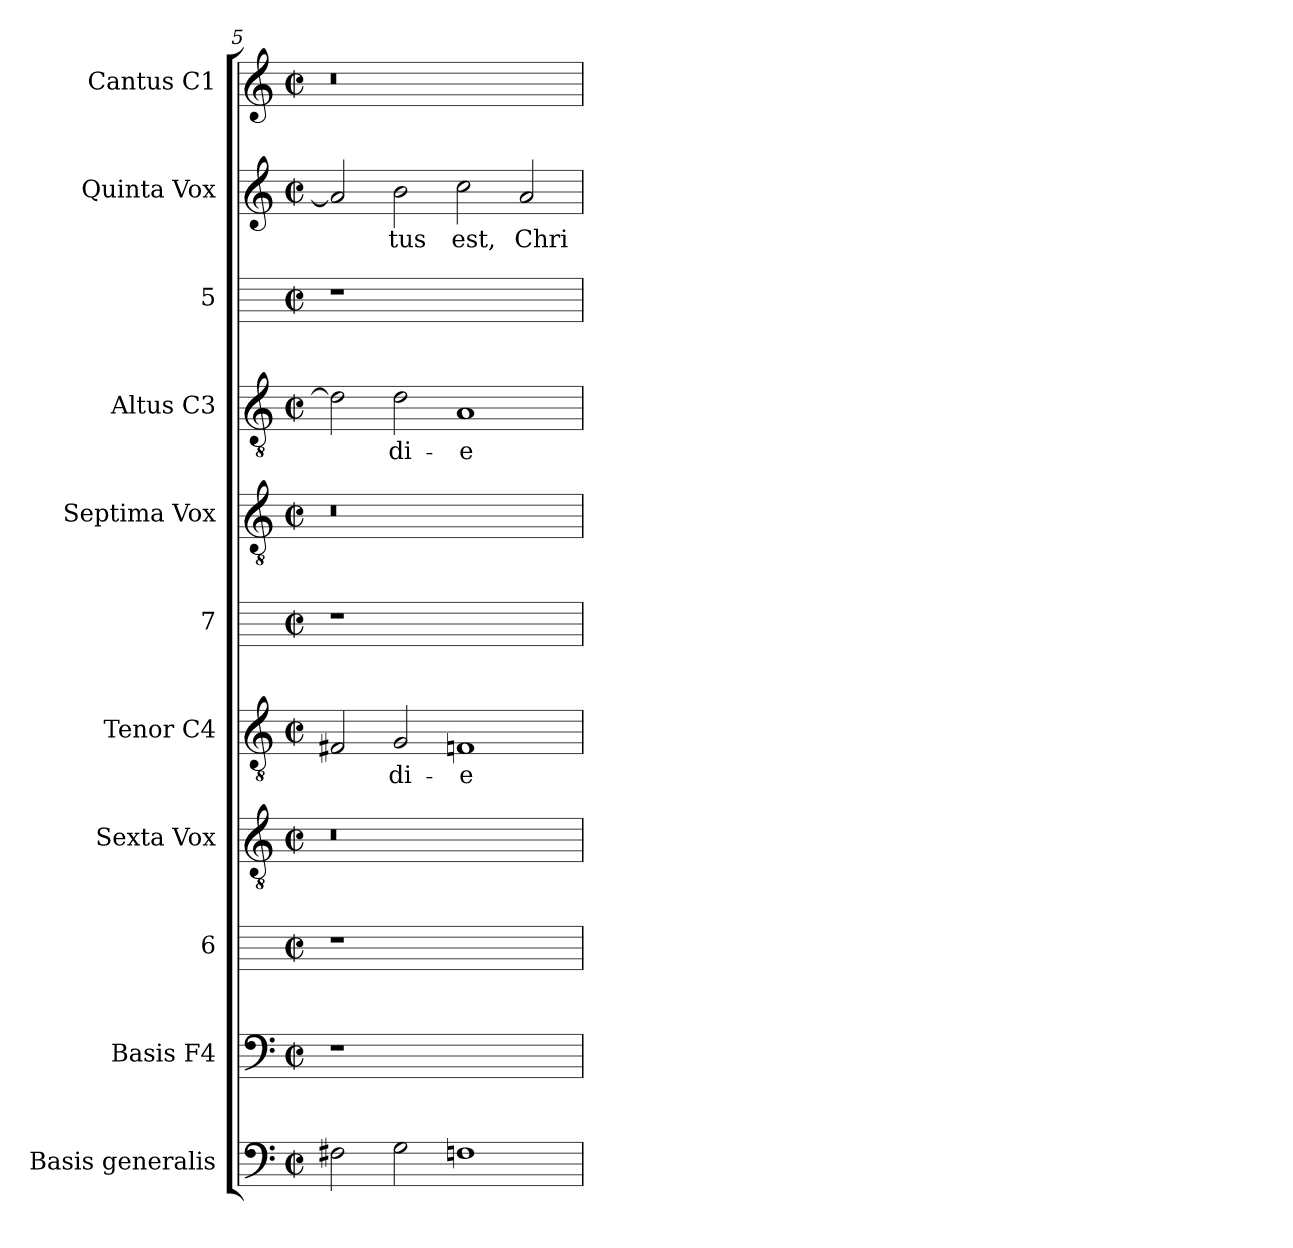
**kern	**text	**kern	**kern	**kern	**kern	**text	**kern	**kern	**kern	**text	**kern	**kern	**text	**kern
*part11	*part11	*part10	*part9	*part8	*part7	*part7	*part6	*part5	*part4	*part4	*part3	*part2	*part2	*part1
*staff11	*staff11	*staff10	*staff9	*staff8	*staff7	*staff7	*staff6	*staff5	*staff4	*staff4	*staff3	*staff2	*staff2	*staff1
*I"Basis  generalis	*	*I"Basis  F4	*I"6	*I"Sexta  Vox	*I"Tenor  C4	*	*I"7	*I"Septima  Vox	*I"Altus  C3	*	*I"5	*I"Quinta  Vox	*	*I"Cantus  C1
*	*	*I'B	*	*	*I'T	*	*	*	*I'A	*	*	*	*	*I'C
*clefF4	*	*clefF4	*	*clefGv2	*clefGv2	*	*	*clefGv2	*clefGv2	*	*	*clefG2	*	*clefG2
*k[]	*	*k[]	*k[]	*k[]	*k[]	*	*k[]	*k[]	*k[]	*	*k[]	*k[]	*	*k[]
*C:	*	*C:	*C:	*C:	*C:	*	*C:	*C:	*C:	*	*C:	*C:	*	*C:
*M2/2	*	*M2/2	*M2/2	*M2/2	*M2/2	*	*M2/2	*M2/2	*M2/2	*	*M2/2	*M2/2	*	*M2/2
*met(c|)	*	*met(c|)	*met(c|)	*met(c|)	*met(c|)	*	*met(c|)	*met(c|)	*met(c|)	*	*met(c|)	*met(c|)	*	*met(c|)
=5	=5	=5	=5	=5	=5	=5	=5	=5	=5	=5	=5	=5	=5	=5
!	!LO:LY:a:cj	!	!	!	!	!LO:LY:b:cj	!	!	!	!LO:LY:b:cj	!	!	!LO:LY:b:cj	!
2F#X\	.	1r	1r	0r	2F#X/	--	1r	0r	2d\]	--	1r	2a/]	--	0r
!	!LO:LY:a:cj	!	!	!	!	!LO:LY:b:cj	!	!	!	!LO:LY:b:cj	!	!	!LO:LY:b:cj	!
2G\	.	.	.	.	2G/	-di-	.	.	2d\	-di-	.	2b\	-tus	.
!	!LO:LY:a:cj	!	!	!	!	!LO:LY:b:cj	!	!	!	!LO:LY:b:cj	!	!	!LO:LY:b:cj	!
1Fn	.	1ryy	1ryy	.	1Fn	-e	1ryy	.	1A	-e	1ryy	2cc\	est,	.
!	!	!	!	!	!	!	!	!	!	!	!	!	!LO:LY:b:cj	!
.	.	.	.	.	.	.	.	.	.	.	.	2a/	Chri-	.
=	=	=	=	=	=	=	=	=	=	=	=	=	=	=
*-	*-	*-	*-	*-	*-	*-	*-	*-	*-	*-	*-	*-	*-	*-
